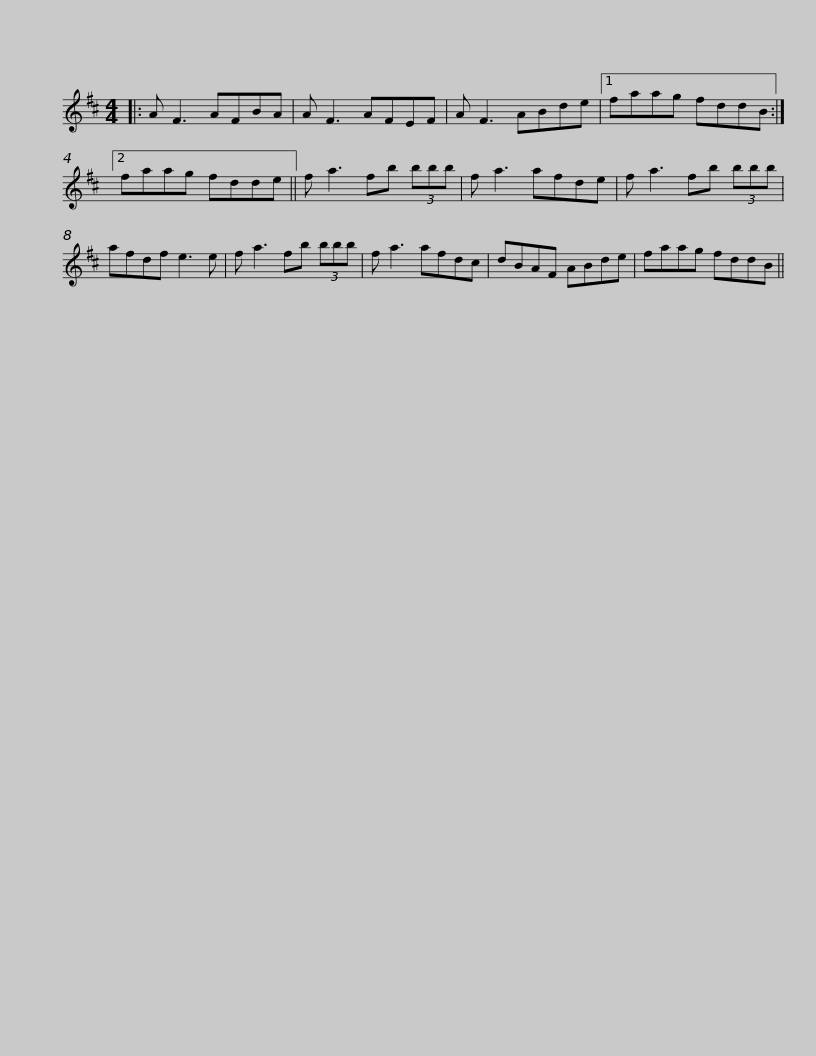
X:1
L:1/8
M:4/4
I:linebreak $
K:D
V:1 treble
V:1
|: A F3 AFBA | A F3 AFEF | A F3 ABde |1 faag fddB :|2 faag fdde ||$ %5
 f a3 fb (3bbb | f a3 afde | f a3 fb (3bbb | afdf e3 e | f a3 fb (3bbb |$ %10
 f a3 afdc | dBAF ABde | faag fddB || %13
